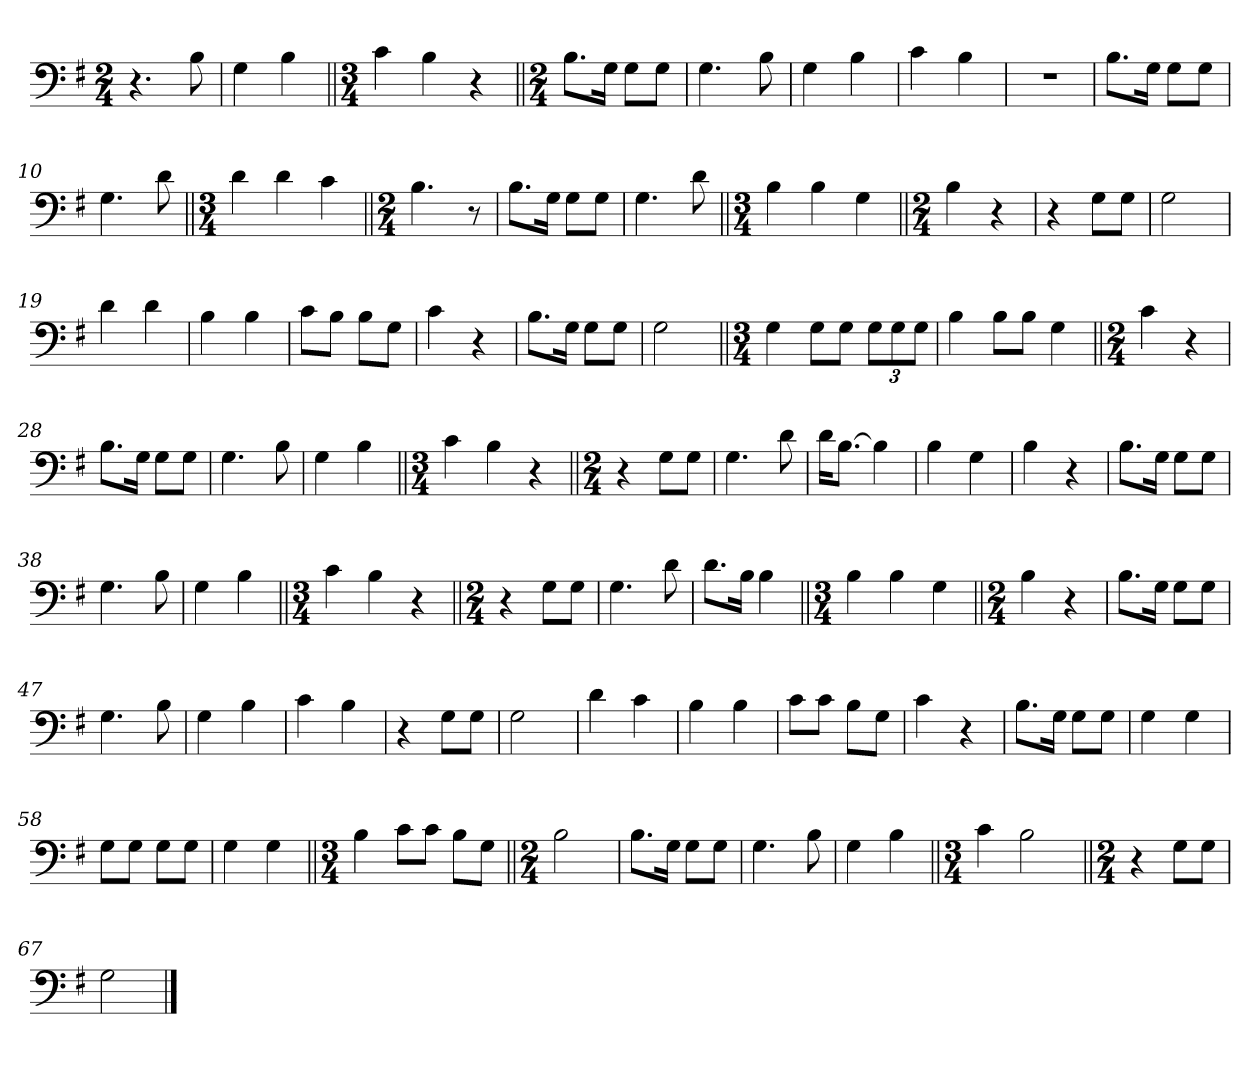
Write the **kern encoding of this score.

**kern
*part1
*staff1
*clefF4
*k[f#]
*M2/4
=1
4.r
8B\
=2
4G\
4B\
=3||
*M3/4
4c\
4B\
4r
=4||
*M2/4
8.B\L
16G\Jk
8G\L
8G\J
=5
4.G\
8B\
=6
4G\
4B\
=7
4c\
4B\
=8
2r
=9
8.B\L
16G\Jk
8G\L
8G\J
=10
4.G\
8d\
=11||
*M3/4
4d\
4d\
4c\
=12||
*M2/4
4.B\
8r
=13
8.B\L
16G\Jk
8G\L
8G\J
=14
4.G\
8d\
=15||
*M3/4
4B\
4B\
4G\
=16||
*M2/4
4B\
4r
=17
4r
8G\L
8G\J
=18
2G\
=19
4d\
4d\
=20
4B\
4B\
=21
8c\L
8B\J
8B\L
8G\J
=22
4c\
4r
=23
8.B\L
16G\Jk
8G\L
8G\J
=24
2G\
=25||
*M3/4
4G\
8G\L
8G\J
12G\L
12G\
12G\J
=26
4B\
8B\L
8B\J
4G\
=27||
*M2/4
4c\
4r
=28
8.B\L
16G\Jk
8G\L
8G\J
=29
4.G\
8B\
=30
4G\
4B\
=31||
*M3/4
4c\
4B\
4r
=32||
*M2/4
4r
8G\L
8G\J
=33
4.G\
8d\
=34
16d\KL
[8.B\J
4B\]
=35
4B\
4G\
=36
4B\
4r
=37
8.B\L
16G\Jk
8G\L
8G\J
=38
4.G\
8B\
=39
4G\
4B\
=40||
*M3/4
4c\
4B\
4r
=41||
*M2/4
4r
8G\L
8G\J
=42
4.G\
8d\
=43
8.d\L
16B\Jk
4B\
=44||
*M3/4
4B\
4B\
4G\
=45||
*M2/4
4B\
4r
=46
8.B\L
16G\Jk
8G\L
8G\J
=47
4.G\
8B\
=48
4G\
4B\
=49
4c\
4B\
=50
4r
8G\L
8G\J
=51
2G\
=52
4d\
4c\
=53
4B\
4B\
=54
8c\L
8c\J
8B\L
8G\J
=55
4c\
4r
=56
8.B\L
16G\Jk
8G\L
8G\J
=57
4G\
4G\
=58
8G\L
8G\J
8G\L
8G\J
=59
4G\
4G\
=60||
*M3/4
4B\
8c\L
8c\J
8B\L
8G\J
=61||
*M2/4
2B\
=62
8.B\L
16G\Jk
8G\L
8G\J
=63
4.G\
8B\
=64
4G\
4B\
=65||
*M3/4
4c\
2B\
=66||
*M2/4
4r
8G\L
8G\J
=67
2G\
==
*-
